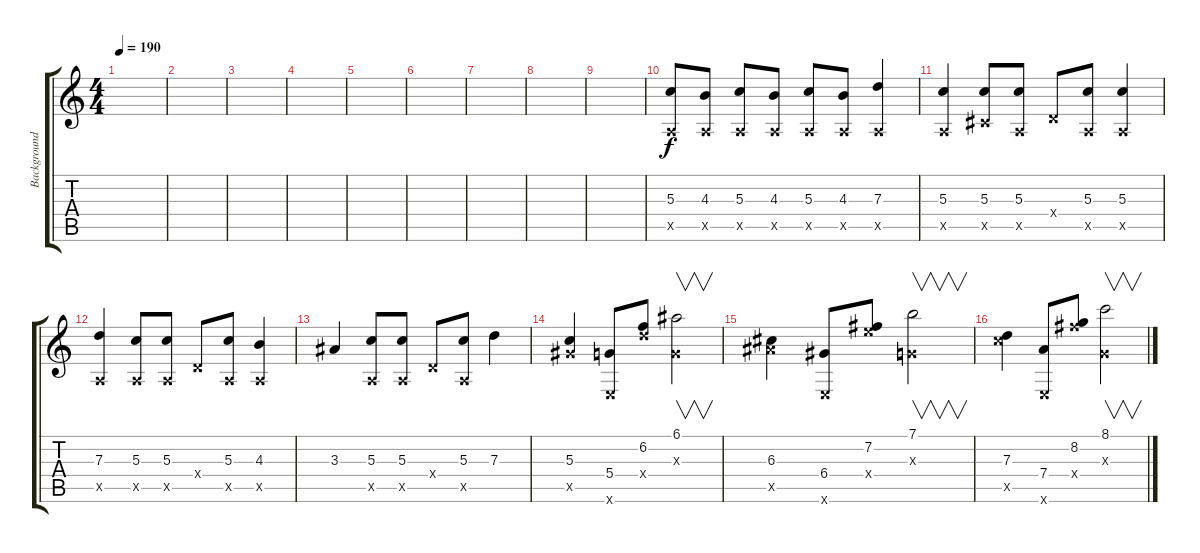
\track ("Background Guitar" "Background") {instrument distortionguitar}
\staff {score tabs}
\tuning (E4 B3 G3 D3 A2 E2) {hide}
\ts (4 4)
\tempo 190
\clef g2
\ks c
|
|
|
|
|
|
|
|
|
(5.3 0.5{x}).8 (4.3 0.5{x}).8 (5.3 0.5{x}).8 (4.3 0.5{x}).8 (5.3 0.5{x}).8 (4.3 0.5{x}).8 (7.3 0.5{x}).4 |
(5.3 0.5{x}).4 (5.3 4.5{x}).8 (5.3 0.5{x}).8 0.4{x}.8 (5.3 0.5{x}).8 (5.3 0.5{x}).4 |
(7.3 0.5{x}).4 (5.3 0.5{x}).8 (5.3 0.5{x}).8 0.4{x}.8 (5.3 0.5{x}).8 (4.3 0.5{x}).4 |
3.3.4 (5.3 0.5{x}).8 (5.3 0.5{x}).8 0.4{x}.8 (5.3 0.5{x}).8 7.3.4 |
(5.3 11.5{x}).4 (5.4 0.6{x}).8 (6.2 12.4{x}).8 (6.1 0.3{x}).2{v} |
(6.3 13.5{x}).4 (6.4 0.6{x}).8 (7.2 14.4{x}).8 (7.1 0.3{x}).2{v} |
(7.3 15.5{x}).4 (7.4 0.6{x}).8 (8.2 16.4{x}).8 (8.1 0.3{x}).2{v}
